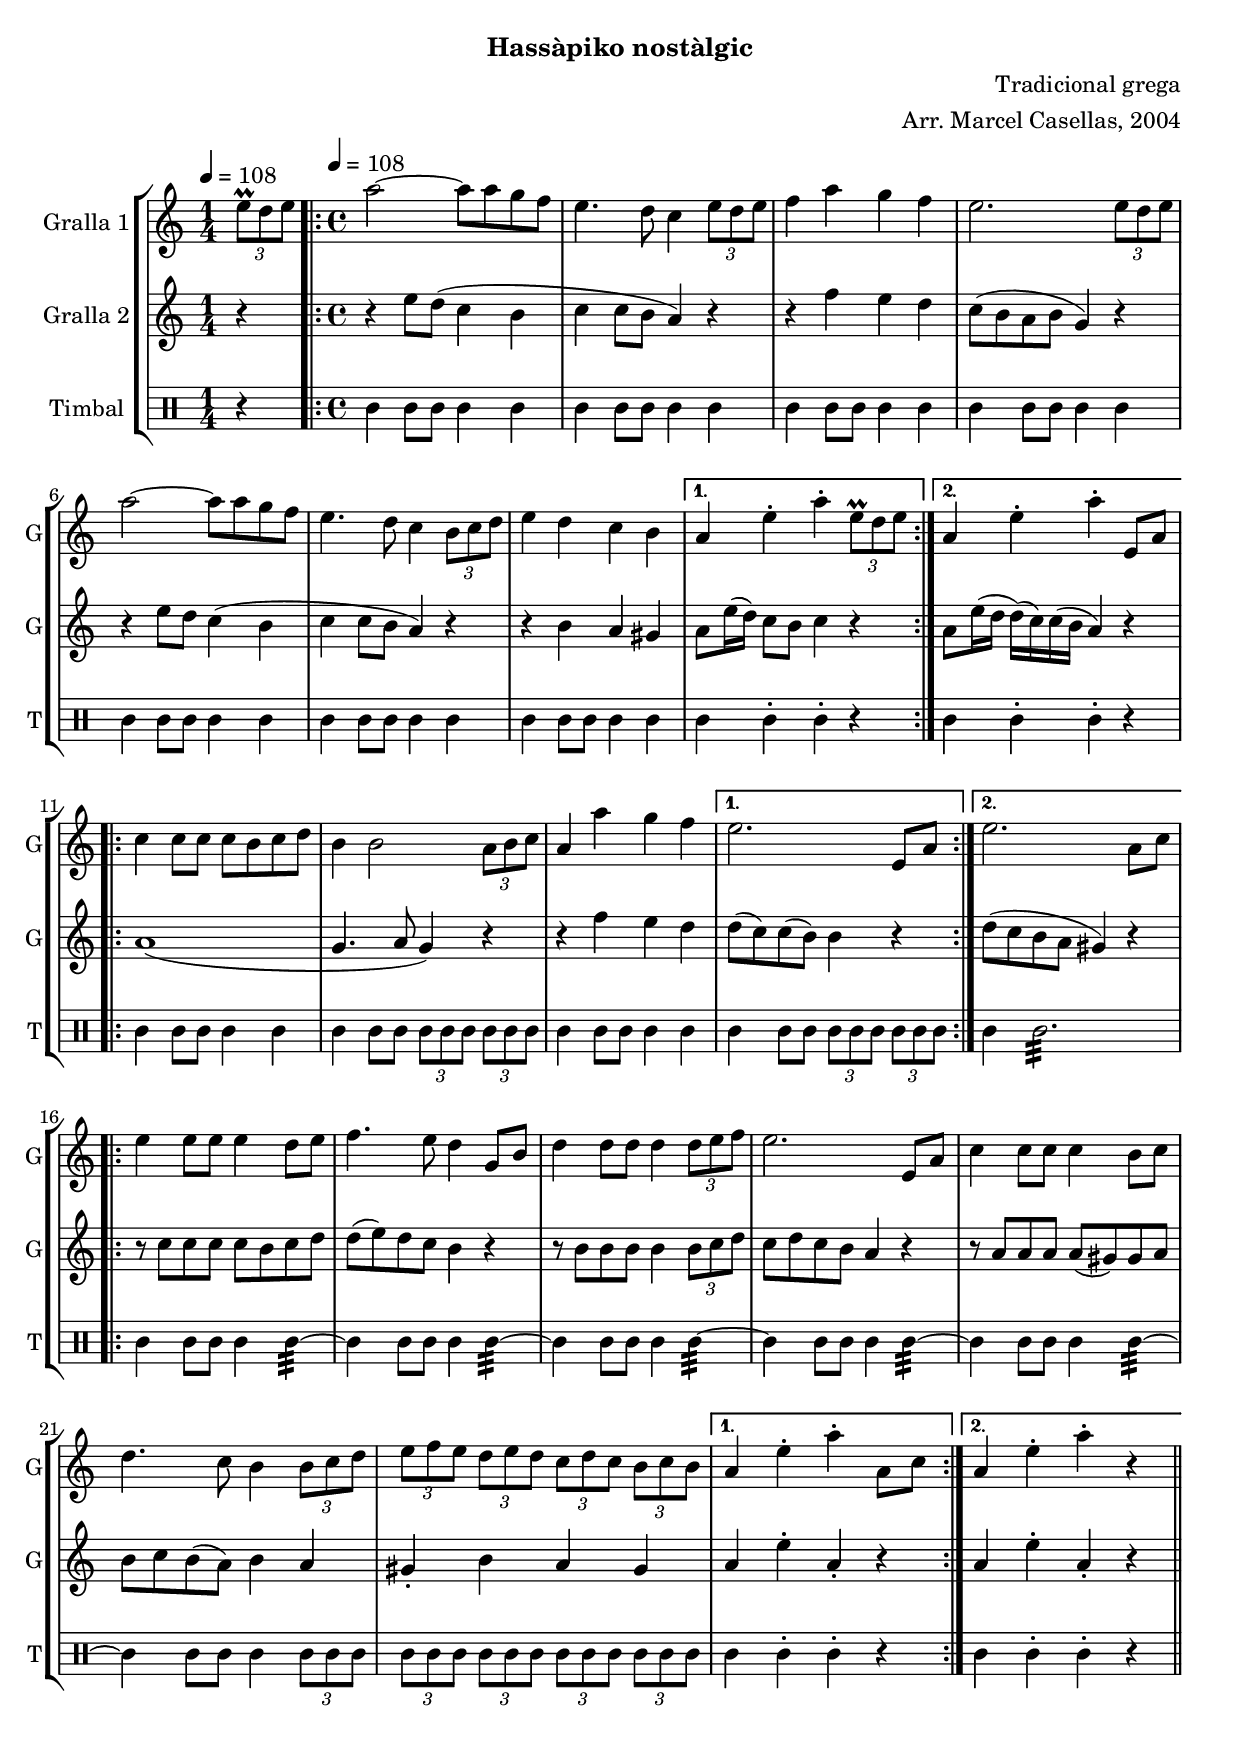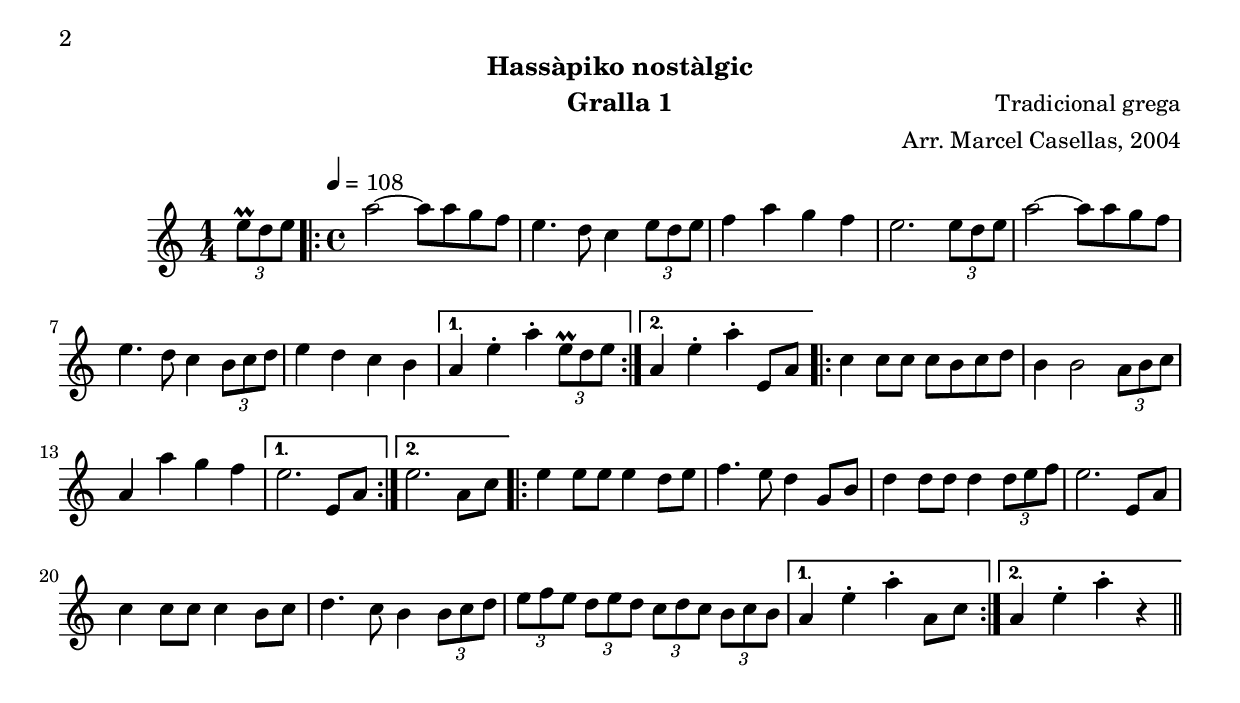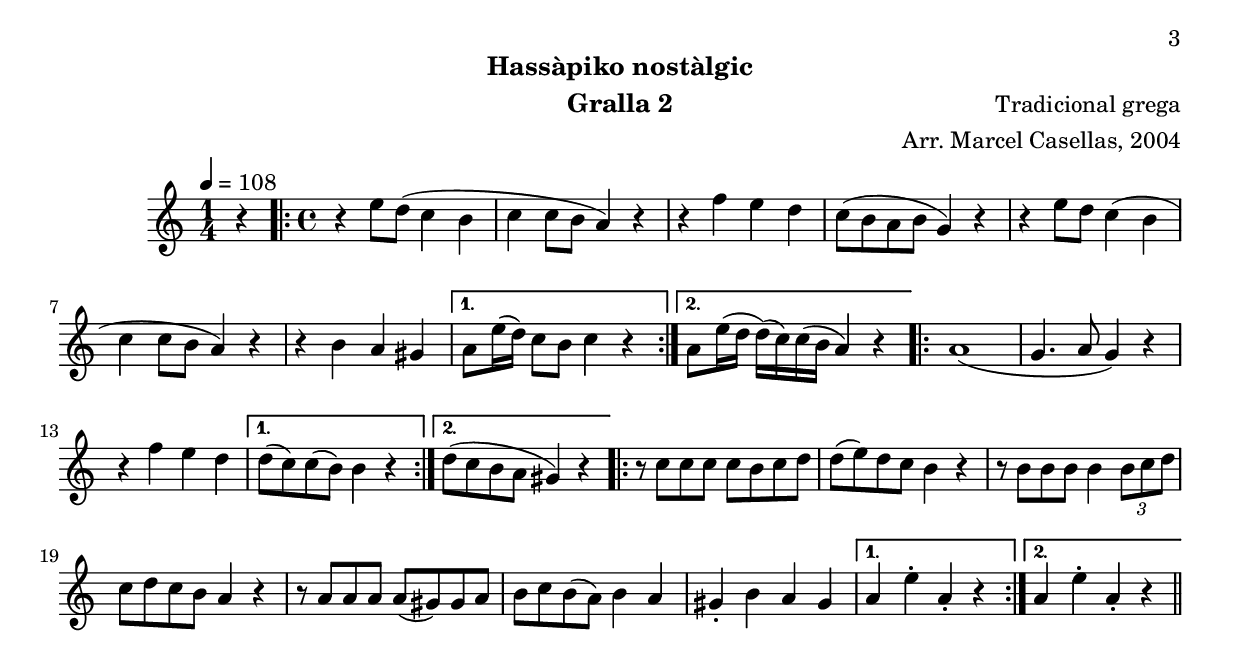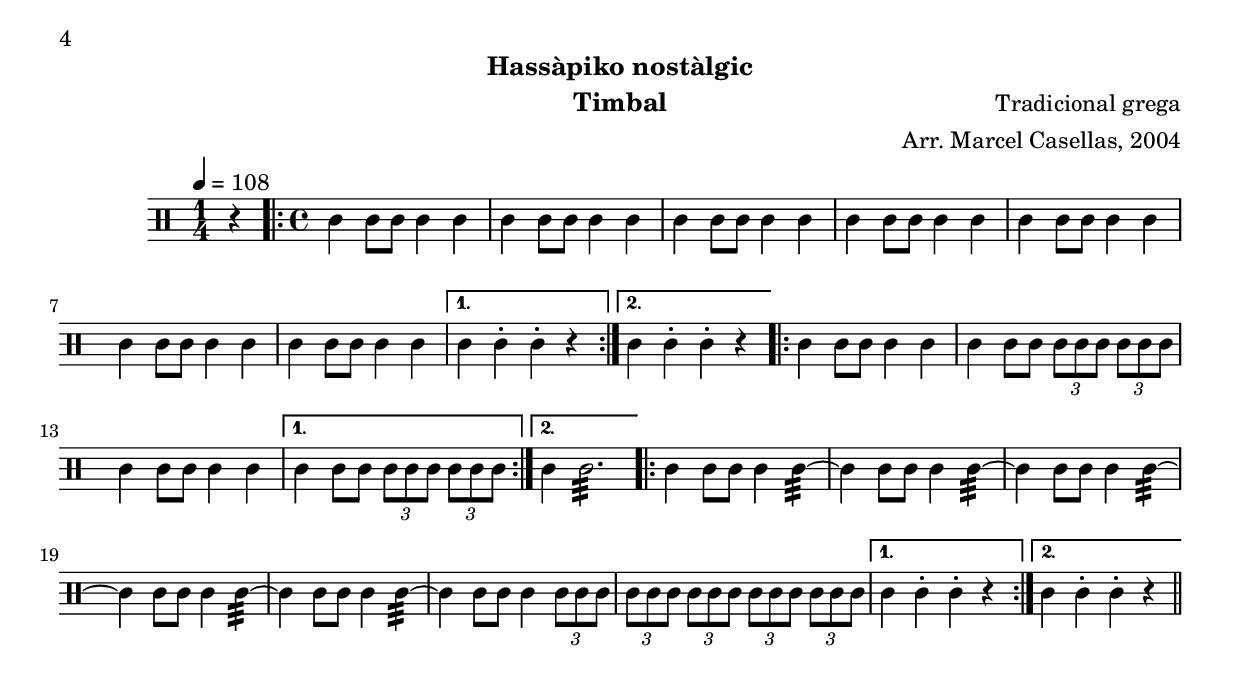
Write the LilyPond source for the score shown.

\version "2.16.2"

\header {
  dedication=""
  title=""
  subtitle="Hassàpiko nostàlgic"
  subsubtitle=""
  poet=""
  meter=""
  piece=""
  composer="Tradicional grega"
  arranger="Arr. Marcel Casellas, 2004"
  opus=""
  instrument=""
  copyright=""
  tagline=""
}

liniaroAa =
\relative e''
{
  \clef treble
  \key c \major
  \time 1/4
  \times 2/3 { e8\prall d e } \tempo 4 = 108  |
  \time 4/4   \repeat volta 2 { a2 ~ a8 a g f  |
  e4. d8 c4 \times 2/3 { e8 d e }  |
  f4 a g f  |
  %05
  e2. \times 2/3 { e8 d e }  |
  a2 ~ a8 a g f  |
  e4. d8 c4 \times 2/3 { b8 c d }  |
  e4 d c b }
  \alternative { { a4 e'-. a-. \times 2/3 { e8\prall d e } }
  %10
  { a,4 e'-. a-. e,8 a } }
  \repeat volta 2 { c4 c8 c c b c d  |
  b4 b2 \times 2/3 { a8 b c }  |
  a4 a' g f }
  \alternative { { e2. e,8 a }
  %15
  { e'2. a,8 c } }
  \repeat volta 2 { e4 e8 e e4 d8 e  |
  f4. e8 d4 g,8 b  |
  d4 d8 d d4 \times 2/3 { d8 e f }  |
  e2. e,8 a  |
  %20
  c4 c8 c c4 b8 c  |
  d4. c8 b4 \times 2/3 { b8 c d }  |
  \times 2/3 { e8 f e } \times 2/3 { d e d } \times 2/3 { c d c } \times 2/3 { b c b } }
  \alternative { { a4 e'-. a-. a,8 c }
  { a4 e'-. a-. r } } \bar "||"
}

liniaroAb =
\relative e''
{
  \tempo 4 = 108
  \clef treble
  \key c \major
  \time 1/4
  r4  |
  \time 4/4   \repeat volta 2 { r4 e8 d ( c4 b  |
  c4 c8 b a4 ) r  |
  r4 f' e d  |
  %05
  c8 ( b a b g4 ) r  |
  r4 e'8 d c4 ( b  |
  c4 c8 b a4 ) r  |
  r4 b a gis }
  \alternative { { a8 e'16 ( d ) c8 b c4 r }
  %10
  { a8 e'16 ( d d ) ( c ) c ( b a4 ) r } }
  \repeat volta 2 { a1 (  |
  g4. a8 g4 ) r  |
  r4 f' e d }
  \alternative { { d8 ( c ) c ( b ) b4 r }
  %15
  { d8 ( c b a gis4 ) r } }
  \repeat volta 2 { r8 c c c c b c d  |
  d8 ( e ) d c b4 r  |
  r8 b b b b4 \times 2/3 { b8 c d }  |
  c8 d c b a4 r  |
  %20
  r8 a a a a ( gis ) gis a  |
  b8 c b ( a ) b4 a  |
  gis4-. b a gis }
  \alternative { { a4 e'-. a,-. r }
  { a4 e'-. a,-. r } } \bar "||"
}

liniaroAc =
\drummode
{
  \tempo 4 = 108
  \time 1/4
  r4  |
  \time 4/4   \repeat volta 2 { tomml4 tomml8 tomml tomml4 tomml  |
  tomml4 tomml8 tomml tomml4 tomml  |
  tomml4 tomml8 tomml tomml4 tomml  |
  %05
  tomml4 tomml8 tomml tomml4 tomml  |
  tomml4 tomml8 tomml tomml4 tomml  |
  tomml4 tomml8 tomml tomml4 tomml  |
  tomml4 tomml8 tomml tomml4 tomml }
  \alternative { { tomml4 tomml-. tomml-. r }
  %10
  { tomml4 tomml-. tomml-. r } }
  \repeat volta 2 { tomml4 tomml8 tomml tomml4 tomml  |
  tomml4 tomml8 tomml \times 2/3 { tomml tomml tomml } \times 2/3 { tomml tomml tomml }  |
  tomml4 tomml8 tomml tomml4 tomml }
  \alternative { { tomml4 tomml8 tomml \times 2/3 { tomml tomml tomml } \times 2/3 { tomml tomml tomml } }
  %15
  { tomml4 tomml2.:32 } }
  \repeat volta 2 { tomml4 tomml8 tomml tomml4 tomml:32 ~  |
  tomml4 tomml8 tomml tomml4 tomml:32 ~  |
  tomml4 tomml8 tomml tomml4 tomml:32 ~  |
  tomml4 tomml8 tomml tomml4 tomml:32 ~  |
  %20
  tomml4 tomml8 tomml tomml4 tomml:32 ~  |
  tomml4 tomml8 tomml tomml4 \times 2/3 { tomml8 tomml tomml }  |
  \times 2/3 { tomml8 tomml tomml } \times 2/3 { tomml tomml tomml } \times 2/3 { tomml tomml tomml } \times 2/3 { tomml tomml tomml } }
  \alternative { { tomml4 tomml-. tomml-. r }
  { tomml4 tomml-. tomml-. r } } \bar "||"
}

\bookpart {
  \score {
    \new StaffGroup {
      \override Score.RehearsalMark #'self-alignment-X = #LEFT
      <<
        \new Staff \with {instrumentName = #"Gralla 1" shortInstrumentName = #"G"} \liniaroAa
        \new Staff \with {instrumentName = #"Gralla 2" shortInstrumentName = #"G"} \liniaroAb
        \new DrumStaff \with {instrumentName = #"Timbal" shortInstrumentName = #"T"} \liniaroAc
      >>
    }
    \layout {}
  }
  \score { \unfoldRepeats
    \new StaffGroup {
      \override Score.RehearsalMark #'self-alignment-X = #LEFT
      <<
        \new Staff \with {instrumentName = #"Gralla 1" shortInstrumentName = #"G"} \liniaroAa
        \new Staff \with {instrumentName = #"Gralla 2" shortInstrumentName = #"G"} \liniaroAb
        \new DrumStaff \with {instrumentName = #"Timbal" shortInstrumentName = #"T"} \liniaroAc
      >>
    }
    \midi {
      \set Staff.midiInstrument = "oboe"
      \set DrumStaff.midiInstrument = "drums"
    }
  }
}

\bookpart {
  \header {instrument="Gralla 1"}
  \score {
    \new StaffGroup {
      \override Score.RehearsalMark #'self-alignment-X = #LEFT
      <<
        \new Staff \liniaroAa
      >>
    }
    \layout {}
  }
  \score { \unfoldRepeats
    \new StaffGroup {
      \override Score.RehearsalMark #'self-alignment-X = #LEFT
      <<
        \new Staff \liniaroAa
      >>
    }
    \midi {
      \set Staff.midiInstrument = "oboe"
      \set DrumStaff.midiInstrument = "drums"
    }
  }
}

\bookpart {
  \header {instrument="Gralla 2"}
  \score {
    \new StaffGroup {
      \override Score.RehearsalMark #'self-alignment-X = #LEFT
      <<
        \new Staff \liniaroAb
      >>
    }
    \layout {}
  }
  \score { \unfoldRepeats
    \new StaffGroup {
      \override Score.RehearsalMark #'self-alignment-X = #LEFT
      <<
        \new Staff \liniaroAb
      >>
    }
    \midi {
      \set Staff.midiInstrument = "oboe"
      \set DrumStaff.midiInstrument = "drums"
    }
  }
}

\bookpart {
  \header {instrument="Timbal"}
  \score {
    \new StaffGroup {
      \override Score.RehearsalMark #'self-alignment-X = #LEFT
      <<
        \new DrumStaff \liniaroAc
      >>
    }
    \layout {}
  }
  \score { \unfoldRepeats
    \new StaffGroup {
      \override Score.RehearsalMark #'self-alignment-X = #LEFT
      <<
        \new DrumStaff \liniaroAc
      >>
    }
    \midi {
      \set Staff.midiInstrument = "oboe"
      \set DrumStaff.midiInstrument = "drums"
    }
  }
}

